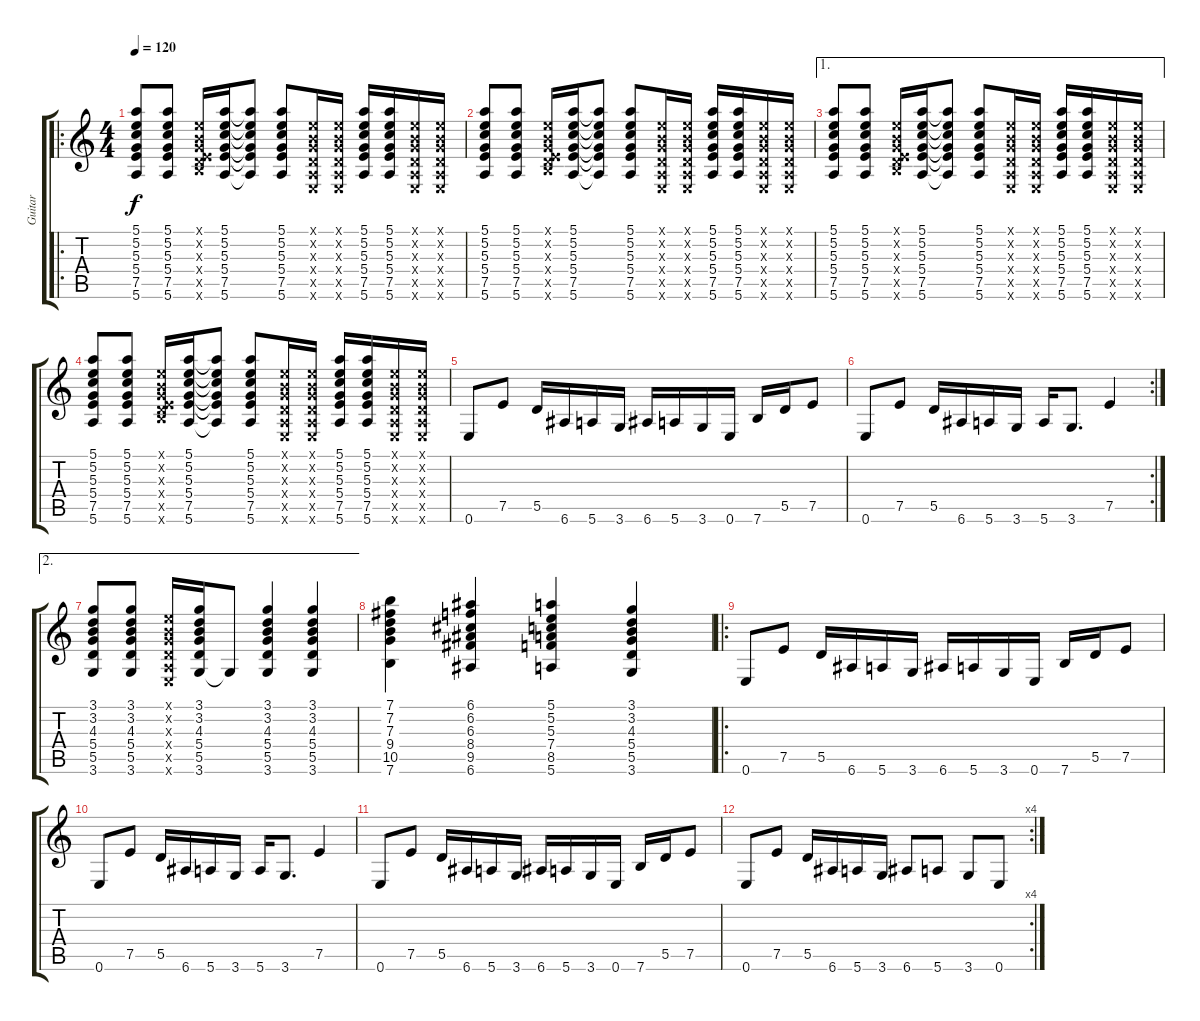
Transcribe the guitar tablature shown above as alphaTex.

\track ("Guitar" "Guitar") {instrument electricguitarclean}
\staff {score tabs}
\tuning (E4 B3 G3 D3 A2 E2) {hide}
\ro
\ts (4 4)
\tempo 120
\clef g2
\ks c
(5.1 5.2 5.3 5.4 7.5 5.6).8{dy f} (5.1 5.2 5.3 5.4 7.5 5.6).8 (0.1{x} 0.2{x} 0.3{x} 0.4{x} 7.5{x} 7.6{x}).16 (5.1 5.2 5.3 5.4 7.5 5.6).16 (5.1{t} 5.2{t} 5.3{t} 5.4{t} 7.5{t} 5.6{t}).8 (5.1 5.2 5.3 5.4 7.5 5.6).8 (0.1{x} 0.2{x} 0.3{x} 0.4{x} 0.5{x} 0.6{x}).16 (0.1{x} 0.2{x} 0.3{x} 0.4{x} 0.5{x} 0.6{x}).16 (5.1 5.2 5.3 5.4 7.5 5.6).16 (5.1 5.2 5.3 5.4 7.5 5.6).16 (0.1{x} 0.2{x} 0.3{x} 0.4{x} 0.5{x} 0.6{x}).16 (0.1{x} 0.2{x} 0.3{x} 0.4{x} 0.5{x} 0.6{x}).16 |
(5.1 5.2 5.3 5.4 7.5 5.6).8 (5.1 5.2 5.3 5.4 7.5 5.6).8 (0.1{x} 0.2{x} 0.3{x} 0.4{x} 7.5{x} 7.6{x}).16 (5.1 5.2 5.3 5.4 7.5 5.6).16 (5.1{t} 5.2{t} 5.3{t} 5.4{t} 7.5{t} 5.6{t}).8 (5.1 5.2 5.3 5.4 7.5 5.6).8 (0.1{x} 0.2{x} 0.3{x} 0.4{x} 0.5{x} 0.6{x}).16 (0.1{x} 0.2{x} 0.3{x} 0.4{x} 0.5{x} 0.6{x}).16 (5.1 5.2 5.3 5.4 7.5 5.6).16 (5.1 5.2 5.3 5.4 7.5 5.6).16 (0.1{x} 0.2{x} 0.3{x} 0.4{x} 0.5{x} 0.6{x}).16 (0.1{x} 0.2{x} 0.3{x} 0.4{x} 0.5{x} 0.6{x}).16 |
\ae 1
(5.1 5.2 5.3 5.4 7.5 5.6).8 (5.1 5.2 5.3 5.4 7.5 5.6).8 (0.1{x} 0.2{x} 0.3{x} 0.4{x} 7.5{x} 7.6{x}).16 (5.1 5.2 5.3 5.4 7.5 5.6).16 (5.1{t} 5.2{t} 5.3{t} 5.4{t} 7.5{t} 5.6{t}).8 (5.1 5.2 5.3 5.4 7.5 5.6).8 (0.1{x} 0.2{x} 0.3{x} 0.4{x} 0.5{x} 0.6{x}).16 (0.1{x} 0.2{x} 0.3{x} 0.4{x} 0.5{x} 0.6{x}).16 (5.1 5.2 5.3 5.4 7.5 5.6).16 (5.1 5.2 5.3 5.4 7.5 5.6).16 (0.1{x} 0.2{x} 0.3{x} 0.4{x} 0.5{x} 0.6{x}).16 (0.1{x} 0.2{x} 0.3{x} 0.4{x} 0.5{x} 0.6{x}).16 |
(5.1 5.2 5.3 5.4 7.5 5.6).8 (5.1 5.2 5.3 5.4 7.5 5.6).8 (0.1{x} 0.2{x} 0.3{x} 0.4{x} 7.5{x} 7.6{x}).16 (5.1 5.2 5.3 5.4 7.5 5.6).16 (5.1{t} 5.2{t} 5.3{t} 5.4{t} 7.5{t} 5.6{t}).8 (5.1 5.2 5.3 5.4 7.5 5.6).8 (0.1{x} 0.2{x} 0.3{x} 0.4{x} 0.5{x} 0.6{x}).16 (0.1{x} 0.2{x} 0.3{x} 0.4{x} 0.5{x} 0.6{x}).16 (5.1 5.2 5.3 5.4 7.5 5.6).16 (5.1 5.2 5.3 5.4 7.5 5.6).16 (0.1{x} 0.2{x} 0.3{x} 0.4{x} 0.5{x} 0.6{x}).16 (0.1{x} 0.2{x} 0.3{x} 0.4{x} 0.5{x} 0.6{x}).16 |
0.6.8 7.5.8 5.5.16 6.6.16 5.6.16 3.6.16 6.6.16 5.6.16 3.6.16 0.6.16 7.6.16 5.5.16 7.5.8 |
\rc 2
0.6.8 7.5.8 5.5.16 6.6.16 5.6.16 3.6.16 5.6.16 3.6.8{d} 7.5.4 |
\ae 2
(3.1 3.2 4.3 5.4 5.5 3.6).8 (3.1 3.2 4.3 5.4 5.5 3.6).8 (0.1{x} 0.2{x} 0.3{x} 0.4{x} 0.5{x} 0.6{x}).16 (3.1 3.2 4.3 5.4 5.5 3.6).16 3.6{t}.8 (3.1 3.2 4.3 5.4 5.5 3.6).4 (3.1 3.2 4.3 5.4 5.5 3.6).4 |
(7.1 7.2 7.3 9.4 10.5 7.6).4 (6.1 6.2 6.3 8.4 9.5 6.6).4 (5.1 5.2 5.3 7.4 8.5 5.6).4 (3.1 3.2 4.3 5.4 5.5 3.6).4 |
\ro
0.6.8 7.5.8 5.5.16 6.6.16 5.6.16 3.6.16 6.6.16 5.6.16 3.6.16 0.6.16 7.6.16 5.5.16 7.5.8 |
0.6.8 7.5.8 5.5.16 6.6.16 5.6.16 3.6.16 5.6.16 3.6.8{d} 7.5.4 |
0.6.8 7.5.8 5.5.16 6.6.16 5.6.16 3.6.16 6.6.16 5.6.16 3.6.16 0.6.16 7.6.16 5.5.16 7.5.8 |
\rc 4
0.6.8 7.5.8 5.5.16 6.6.16 5.6.16 3.6.16 6.6.8 5.6.8 3.6.8 0.6.8
